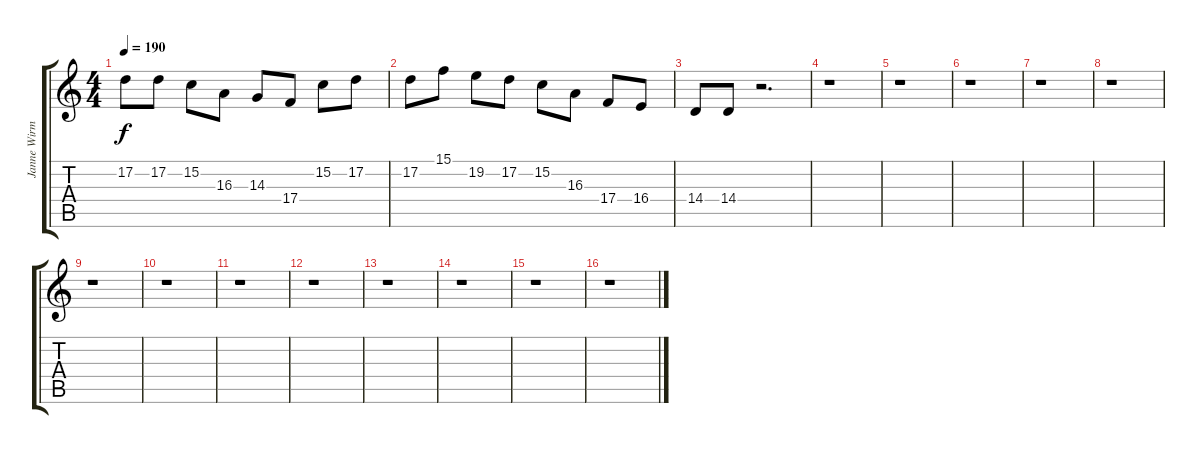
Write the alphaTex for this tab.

\track ("Janne Wirman" "Janne Wirm") {instrument stringensemble1}
\staff {score tabs}
\tuning (D4 A3 F3 C3 G2 D2) {hide}
\ts (4 4)
\tempo 190
\clef g2
\ks c
17.2{t}.8{dy f} 17.2.8 15.2.8 16.3.8 14.3.8 17.4.8 15.2.8 17.2.8 |
17.2.8 15.1.8 19.2.8 17.2.8 15.2.8 16.3.8 17.4.8 16.4.8 |
14.4.8 14.4.8 r.2{d} |
r.1 |
r.1 |
r.1 |
r.1 |
r.1 |
r.1 |
r.1 |
r.1 |
r.1 |
r.1 |
r.1 |
r.1 |
r.1
